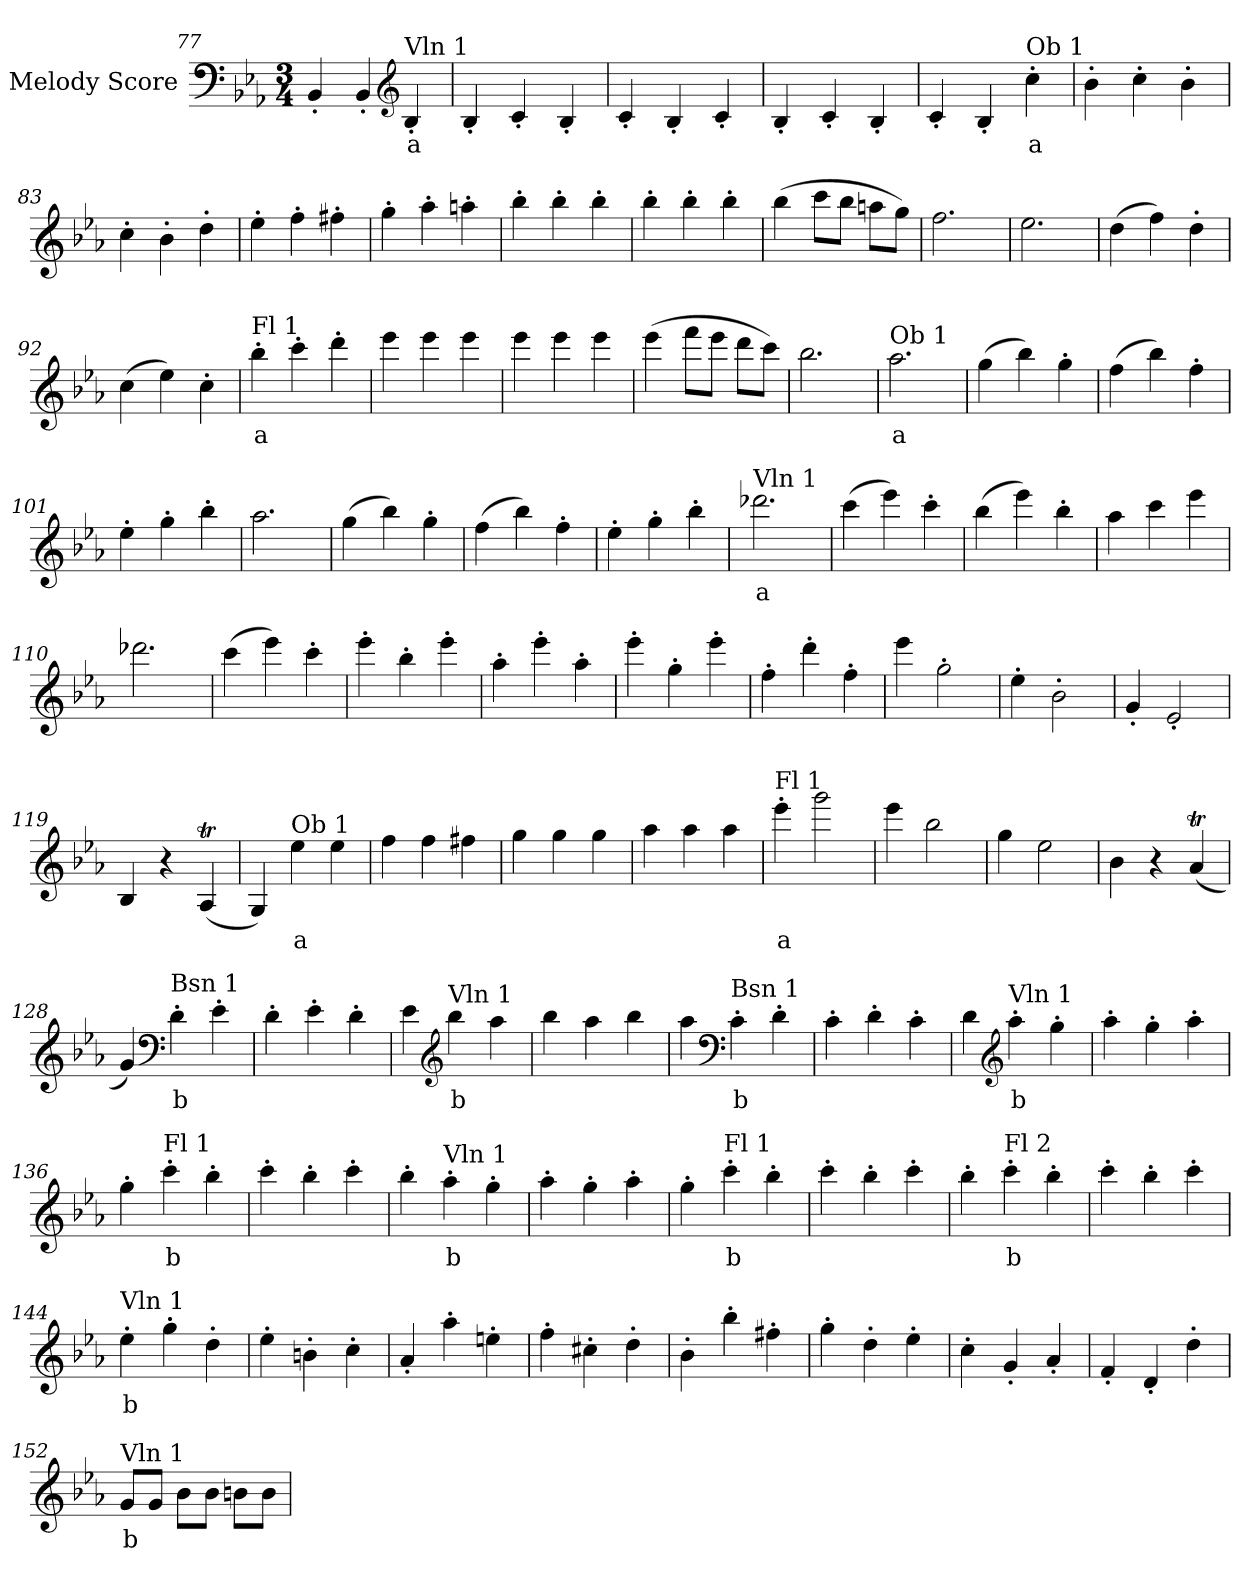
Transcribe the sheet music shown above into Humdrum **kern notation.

**kern	**text
*part1	*part1
*staff1	*staff1
*I"Melody Score	*
*clefF4	*
*k[b-e-a-]	*
*M3/4	*
=77	=77
4BB-'/	.
4BB-'/	.
*clefG2	*
!LO:TX:a:t=Vln 1	!
!	!LO:LY:b:color=#FF0000
4B-'/	a
=78	=78
4B-'/	.
4c'/	.
4B-'/	.
=79	=79
4c'/	.
4B-'/	.
4c'/	.
=80	=80
4B-'/	.
4c'/	.
4B-'/	.
=81	=81
4c'/	.
4B-'/	.
!LO:TX:a:t=Ob 1	!
!	!LO:LY:b:color=#FF0000
4cc'\	a
=82	=82
4b-'\	.
4cc'\	.
4b-'\	.
=83	=83
4cc'\	.
4b-'\	.
4dd'\	.
=84	=84
4ee-'\	.
4ff'\	.
4ff#X'\	.
=85	=85
4gg'\	.
4aa-'\	.
4aan'\	.
=86	=86
4bb-'\	.
4bb-'\	.
4bb-'\	.
=87	=87
4bb-'\	.
4bb-'\	.
4bb-'\	.
=88	=88
(4bb-\	.
8ccc\L	.
8bb-\J	.
8aan\L	.
8gg\J)	.
=89	=89
2.ff\	.
=90	=90
2.ee-\	.
=91	=91
(4dd\	.
4ff\)	.
4dd'\	.
=92	=92
(4cc\	.
4ee-\)	.
4cc'\	.
=93	=93
!LO:TX:a:t=Fl 1	!
!	!LO:LY:b:color=#FF0000
4bb-'\	a
4ccc'\	.
4ddd'\	.
=94	=94
4eee-\	.
4eee-\	.
4eee-\	.
=95	=95
4eee-\	.
4eee-\	.
4eee-\	.
=96	=96
(4eee-\	.
8fff\L	.
8eee-\J	.
8ddd\L	.
8ccc\J)	.
=97	=97
2.bb-\	.
=98	=98
!LO:TX:a:t=Ob 1	!
!	!LO:LY:b:color=#FF0000
2.aa-\	a
=99	=99
(4gg\	.
4bb-\)	.
4gg'\	.
=100	=100
(4ff\	.
4bb-\)	.
4ff'\	.
=101	=101
4ee-'\	.
4gg'\	.
4bb-'\	.
=102	=102
2.aa-\	.
=103	=103
(4gg\	.
4bb-\)	.
4gg'\	.
=104	=104
(4ff\	.
4bb-\)	.
4ff'\	.
=105	=105
4ee-'\	.
4gg'\	.
4bb-'\	.
=106	=106
!LO:TX:a:t=Vln 1	!
!	!LO:LY:b:color=#FF0000
2.ddd-X\	a
=107	=107
(4ccc\	.
4eee-\)	.
4ccc'\	.
=108	=108
(4bb-\	.
4eee-\)	.
4bb-'\	.
=109	=109
4aa-\	.
4ccc\	.
4eee-\	.
=110	=110
2.ddd-X\	.
=111	=111
(4ccc\	.
4eee-\)	.
4ccc'\	.
=112	=112
4eee-'\	.
4bb-'\	.
4eee-'\	.
=113	=113
4aa-'\	.
4eee-'\	.
4aa-'\	.
=114	=114
4eee-'\	.
4gg'\	.
4eee-'\	.
=115	=115
4ff'\	.
4ddd'\	.
4ff'\	.
=116	=116
4eee-\	.
2gg'\	.
=117	=117
4ee-'\	.
2b-'\	.
=118	=118
4g'/	.
2e-'/	.
=119	=119
4B-/	.
4r	.
(4A-T/	.
=120	=120
4G/)	.
!LO:TX:a:t=Ob 1	!
!	!LO:LY:b:color=#FF0000
4ee-\	a
4ee-\	.
=121	=121
4ff\	.
4ff\	.
4ff#X\	.
=122	=122
4gg\	.
4gg\	.
4gg\	.
=123	=123
4aa-\	.
4aa-\	.
4aa-\	.
=124	=124
!LO:TX:a:t=Fl 1	!
!	!LO:LY:b:color=#FF0000
4eee-'\	a
2ggg\	.
=125	=125
4eee-\	.
2bb-\	.
=126	=126
4gg\	.
2ee-\	.
=127	=127
4b-\	.
4r	.
(4a-T/	.
=128	=128
4g/)	.
*clefF4	*
!LO:TX:a:t=Bsn 1	!
!	!LO:LY:b:color=#FF0000
4d'\	b
4e-'\	.
=129	=129
4d'\	.
4e-'\	.
4d'\	.
=130	=130
4e-\	.
*clefG2	*
!LO:TX:a:t=Vln 1	!
!	!LO:LY:b:color=#FF0000
4bb-\	b
4aa-\	.
=131	=131
4bb-\	.
4aa-\	.
4bb-\	.
=132	=132
4aa-\	.
*clefF4	*
!LO:TX:a:t=Bsn 1	!
!	!LO:LY:b:color=#FF0000
4c'\	b
4d'\	.
=133	=133
4c'\	.
4d'\	.
4c'\	.
=134	=134
4d\	.
*clefG2	*
!LO:TX:a:t=Vln 1	!
!	!LO:LY:b:color=#FF0000
4aa-'\	b
4gg'\	.
=135	=135
4aa-'\	.
4gg'\	.
4aa-'\	.
=136	=136
4gg'\	.
!LO:TX:a:t=Fl 1	!
!	!LO:LY:b:color=#FF0000
4ccc'\	b
4bb-'\	.
=137	=137
4ccc'\	.
4bb-'\	.
4ccc'\	.
=138	=138
4bb-'\	.
!LO:TX:a:t=Vln 1	!
!	!LO:LY:b:color=#FF0000
4aa-'\	b
4gg'\	.
=139	=139
4aa-'\	.
4gg'\	.
4aa-'\	.
=140	=140
4gg'\	.
!LO:TX:a:t=Fl 1	!
!	!LO:LY:b:color=#FF0000
4ccc'\	b
4bb-'\	.
=141	=141
4ccc'\	.
4bb-'\	.
4ccc'\	.
=142	=142
4bb-'\	.
!LO:TX:a:t=Fl 2	!
!	!LO:LY:b:color=#FF0000
4ccc'\	b
4bb-'\	.
=143	=143
4ccc'\	.
4bb-'\	.
4ccc'\	.
=144	=144
!LO:TX:a:t=Vln 1	!
!	!LO:LY:b:color=#FF0000
4ee-'\	b
4gg'\	.
4dd'\	.
=145	=145
4ee-'\	.
4bn'\	.
4cc'\	.
=146	=146
4a-'/	.
4aa-'\	.
4een'\	.
=147	=147
4ff'\	.
4cc#X'\	.
4dd'\	.
=148	=148
4b-'\	.
4bb-'\	.
4ff#X'\	.
=149	=149
4gg'\	.
4dd'\	.
4ee-'\	.
=150	=150
4cc'\	.
4g'/	.
4a-'/	.
=151	=151
4f'/	.
4d'/	.
4dd'\	.
=152	=152
!LO:TX:a:t=Vln 1	!
!	!LO:LY:b:color=#FF0000
8g/L	b
8g/J	.
8b-\L	.
8b-\J	.
8bn\L	.
8b\J	.
=	=
*-	*-
